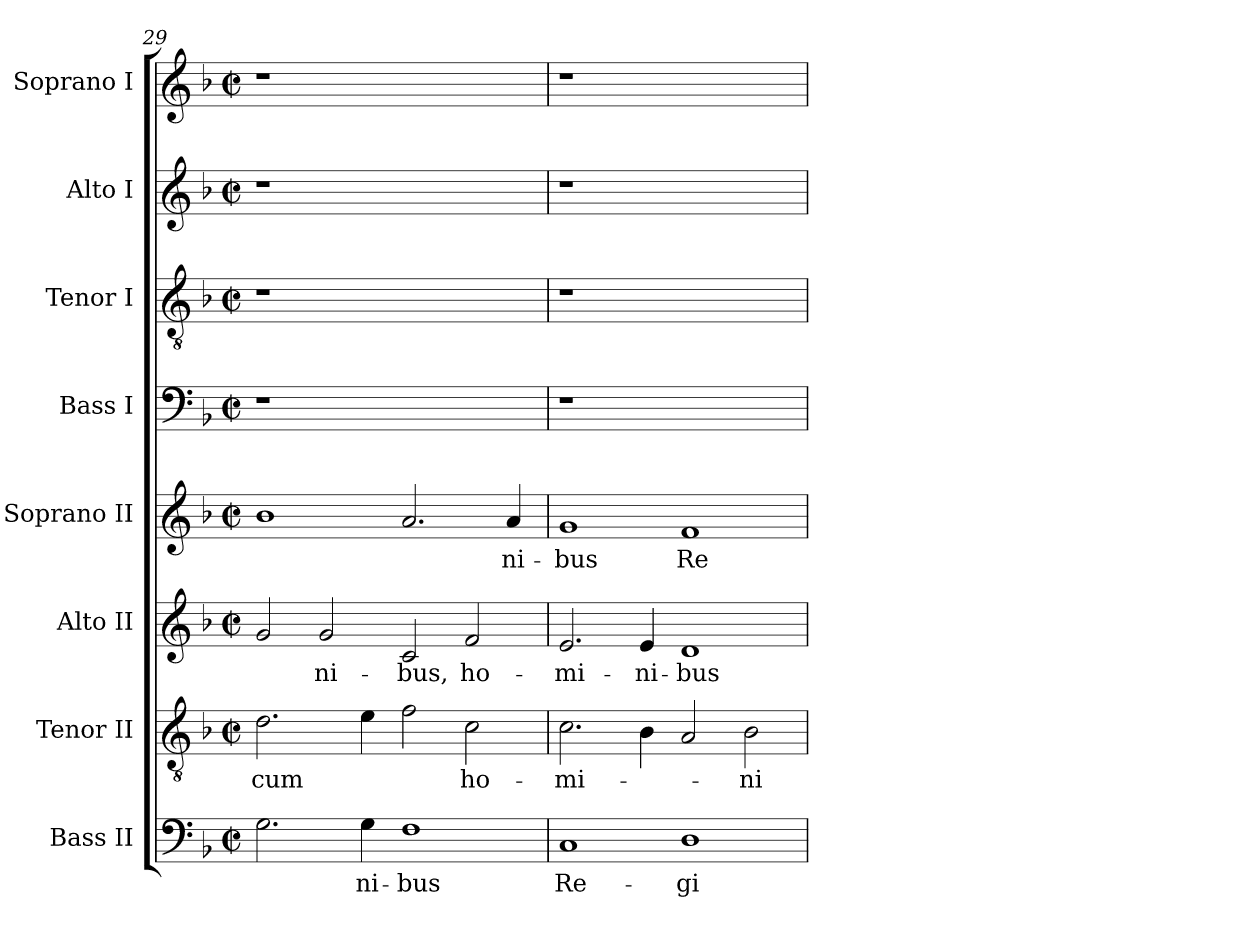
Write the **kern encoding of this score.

**kern	**text	**kern	**text	**kern	**text	**kern	**text	**kern	**kern	**kern	**kern
*part8	*part8	*part7	*part7	*part6	*part6	*part5	*part5	*part4	*part3	*part2	*part1
*staff8	*staff8	*staff7	*staff7	*staff6	*staff6	*staff5	*staff5	*staff4	*staff3	*staff2	*staff1
*I"Bass II	*	*I"Tenor II	*	*I"Alto II	*	*I"Soprano II	*	*I"Bass I	*I"Tenor I	*I"Alto I	*I"Soprano I
*I'B. II	*	*I'T. II	*	*I'A. II	*	*	*	*I'B. I	*I'T. I	*I'A. I	*
*clefF4	*	*clefGv2	*	*clefG2	*	*clefG2	*	*clefF4	*clefGv2	*clefG2	*clefG2
*	*	*ITrd7c12	*	*	*	*	*	*	*ITrd7c12	*	*
*k[b-]	*	*k[b-]	*	*k[b-]	*	*k[b-]	*	*k[b-]	*k[b-]	*k[b-]	*k[b-]
*F:	*	*F:	*	*F:	*	*F:	*	*F:	*F:	*F:	*F:
*M2/2	*	*M2/2	*	*M2/2	*	*M2/2	*	*M2/2	*M2/2	*M2/2	*M2/2
*met(c|)	*	*met(c|)	*	*met(c|)	*	*met(c|)	*	*met(c|)	*met(c|)	*met(c|)	*met(c|)
=29	=29	=29	=29	=29	=29	=29	=29	=29	=29	=29	=29
!	!	!	!LO:LY:b:color=#000000	!	!	!	!	!LO:N:vis=1	!LO:N:vis=1	!LO:N:vis=1	!LO:N:vis=1
2.Gi\	.	2.Di\	cum	2gi/	.	1b-i	.	1r	1r	1r	1r
!	!	!	!	!	!LO:LY:b:color=#000000	!	!	!	!	!	!
.	.	.	.	2gi/	-ni-	.	.	.	.	.	.
!	!LO:LY:b:color=#000000	!	!	!	!	!	!	!	!	!	!
4Gi\	-ni-	4Ei\	.	.	.	.	.	.	.	.	.
!	!LO:LY:b:color=#000000	!	!	!	!	!	!	!	!	!	!
!	!	!	!	!	!LO:LY:b:color=#000000	!	!	!	!	!	!
1Fi	-bus	2Fi\	.	2ci/	-bus,	2.ai/	.	1ryy	1ryy	1ryy	1ryy
!	!	!	!LO:LY:b:color=#000000	!	!	!	!	!	!	!	!
!	!	!	!	!	!LO:LY:b:color=#000000	!	!	!	!	!	!
.	.	2Ci\	ho-	2fi/	ho-	.	.	.	.	.	.
!	!	!	!	!	!	!	!LO:LY:b:color=#000000	!	!	!	!
.	.	.	.	.	.	4ai/	-ni-	.	.	.	.
=30	=30	=30	=30	=30	=30	=30	=30	=30	=30	=30	=30
!	!LO:LY:b:color=#000000	!	!	!	!	!	!	!	!	!	!
!	!	!	!LO:LY:b:color=#000000	!	!	!	!	!	!	!	!
!	!	!	!	!	!LO:LY:b:color=#000000	!	!	!	!	!	!
!	!	!	!	!	!	!	!LO:LY:b:color=#000000	!LO:N:vis=1	!LO:N:vis=1	!LO:N:vis=1	!LO:N:vis=1
1Ci	Re-	2.Ci\	-mi-	2.ei/	-mi-	1gi	-bus	1r	1r	1r	1r
!	!	!	!	!	!LO:LY:b:color=#000000	!	!	!	!	!	!
.	.	4BB-i\	.	4ei/	-ni-	.	.	.	.	.	.
!	!LO:LY:b:color=#000000	!	!	!	!	!	!	!	!	!	!
!	!	!	!	!	!LO:LY:b:color=#000000	!	!	!	!	!	!
!	!	!	!	!	!	!	!LO:LY:b:color=#000000	!	!	!	!
1Di	-gi	2AAi/	.	1di	-bus	1fi	Re-	1ryy	1ryy	1ryy	1ryy
!	!	!	!LO:LY:b:color=#000000	!	!	!	!	!	!	!	!
.	.	2BB-i\	-ni-	.	.	.	.	.	.	.	.
=	=	=	=	=	=	=	=	=	=	=	=
*-	*-	*-	*-	*-	*-	*-	*-	*-	*-	*-	*-
